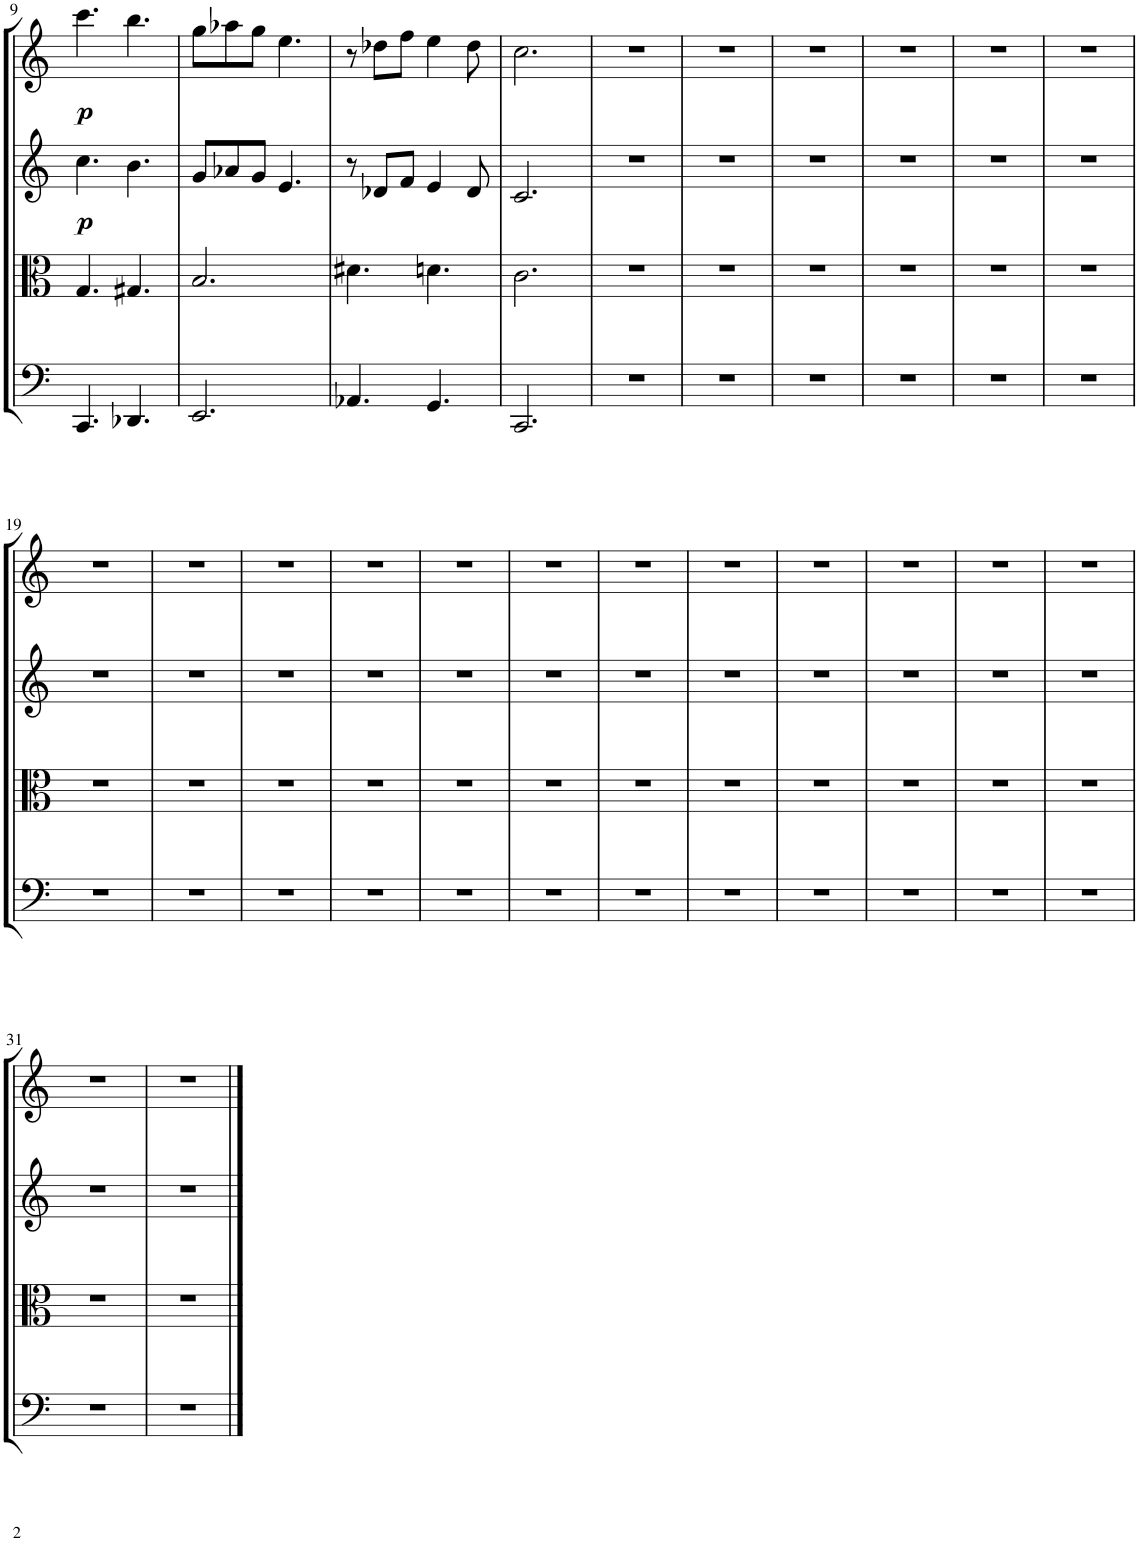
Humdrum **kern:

**kern	**kern	**kern	**dynam	**kern	**dynam
*part4	*part3	*part2	*part2	*part1	*part1
*staff4	*staff3	*staff2	*staff2	*staff1	*staff1
*I"Violoncello	*I"Viola	*I"Violin II	*	*I"Violin I	*
*I'Vc	*I'Vla	*I'Vln	*	*I'Vln	*
!!LO:PB:g=z
*clefF4	*clefC3	*clefG2	*	*clefG2	*
*k[]	*k[]	*k[]	*	*k[]	*
*M6/8	*M6/8	*M6/8	*	*M6/8	*
=9	=9	=9	=9	=9	=9
!	!	!	!LO:DY:b	!	!LO:DY:b
4.CC/	4.G/	4.cc\	p	4.ccc\	p
4.DD-X/	4.G#X/	4.b\	.	4.bb\	.
=10	=10	=10	=10	=10	=10
2.EE/	2.B/	8g/L	.	8gg\L	.
.	.	8a-X/	.	8aa-X\	.
.	.	8g/J	.	8gg\J	.
.	.	4.e/	.	4.ee\	.
=11	=11	=11	=11	=11	=11
4.AA-X/	4.d#X\	8r	.	8r	.
.	.	8d-X/L	.	8dd-X\L	.
.	.	8f/J	.	8ff\J	.
4.GG/	4.dn\	4e/	.	4ee\	.
.	.	8d-/	.	8dd-\	.
=12	=12	=12	=12	=12	=12
2.CC/	2.c\	2.c/	.	2.cc\	.
=13	=13	=13	=13	=13	=13
2.r	2.r	2.r	.	2.r	.
=14	=14	=14	=14	=14	=14
2.r	2.r	2.r	.	2.r	.
=15	=15	=15	=15	=15	=15
2.r	2.r	2.r	.	2.r	.
=16	=16	=16	=16	=16	=16
2.r	2.r	2.r	.	2.r	.
=17	=17	=17	=17	=17	=17
2.r	2.r	2.r	.	2.r	.
=18	=18	=18	=18	=18	=18
2.r	2.r	2.r	.	2.r	.
!!LO:LB:g=z
=19	=19	=19	=19	=19	=19
2.r	2.r	2.r	.	2.r	.
=20	=20	=20	=20	=20	=20
2.r	2.r	2.r	.	2.r	.
=21	=21	=21	=21	=21	=21
2.r	2.r	2.r	.	2.r	.
=22	=22	=22	=22	=22	=22
2.r	2.r	2.r	.	2.r	.
=23	=23	=23	=23	=23	=23
2.r	2.r	2.r	.	2.r	.
=24	=24	=24	=24	=24	=24
2.r	2.r	2.r	.	2.r	.
=25	=25	=25	=25	=25	=25
2.r	2.r	2.r	.	2.r	.
=26	=26	=26	=26	=26	=26
2.r	2.r	2.r	.	2.r	.
=27	=27	=27	=27	=27	=27
2.r	2.r	2.r	.	2.r	.
=28	=28	=28	=28	=28	=28
2.r	2.r	2.r	.	2.r	.
=29	=29	=29	=29	=29	=29
2.r	2.r	2.r	.	2.r	.
=30	=30	=30	=30	=30	=30
2.r	2.r	2.r	.	2.r	.
!!LO:LB:g=z
=31	=31	=31	=31	=31	=31
2.r	2.r	2.r	.	2.r	.
=32	=32	=32	=32	=32	=32
2.r	2.r	2.r	.	2.r	.
==	==	==	==	==	==
*-	*-	*-	*-	*-	*-
